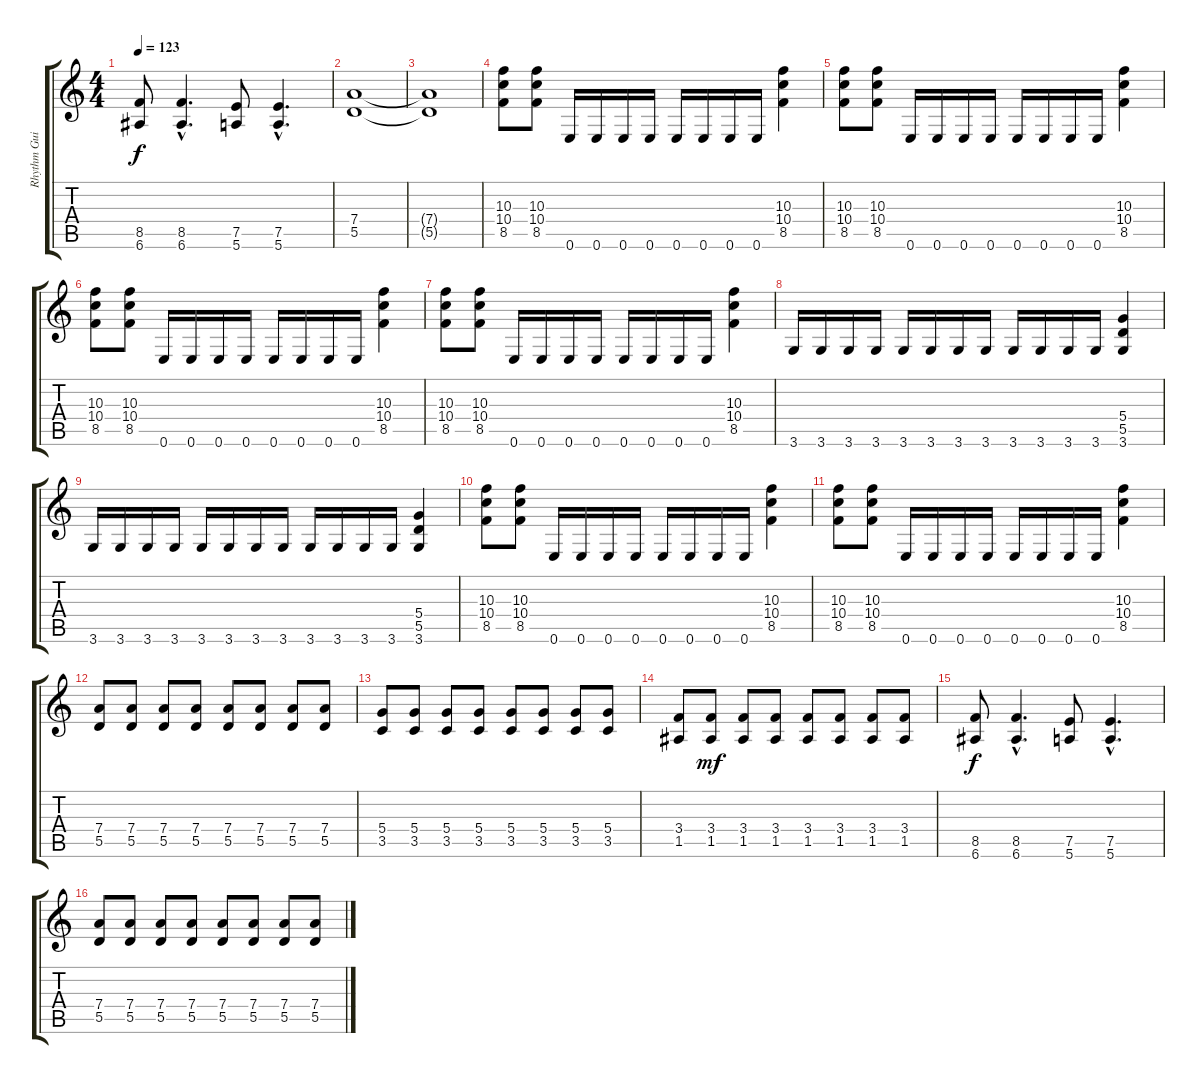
\track ("Rhythm Guitar I" "Rhythm Gui") {instrument overdrivenguitar}
\staff {score tabs}
\tuning (E4 B3 G3 D3 A2 E2) {hide}
\ts (4 4)
\tempo 123
\clef g2
\ks c
(8.5 6.6).8{dy f} (8.5{hac} 6.6{hac}).4{d} (7.5 5.6).8 (7.5{hac} 5.6{hac}).4{d} |
(7.4 5.5).1 |
(7.4{t} 5.5{t}).1 |
(10.3 10.4 8.5).8 (10.3 10.4 8.5).8 0.6.16 0.6.16 0.6.16 0.6.16 0.6.16 0.6.16 0.6.16 0.6.16 (10.3 10.4 8.5).4 |
(10.3 10.4 8.5).8 (10.3 10.4 8.5).8 0.6.16 0.6.16 0.6.16 0.6.16 0.6.16 0.6.16 0.6.16 0.6.16 (10.3 10.4 8.5).4 |
(10.3 10.4 8.5).8 (10.3 10.4 8.5).8 0.6.16 0.6.16 0.6.16 0.6.16 0.6.16 0.6.16 0.6.16 0.6.16 (10.3 10.4 8.5).4 |
(10.3 10.4 8.5).8 (10.3 10.4 8.5).8 0.6.16 0.6.16 0.6.16 0.6.16 0.6.16 0.6.16 0.6.16 0.6.16 (10.3 10.4 8.5).4 |
3.6.16 3.6.16 3.6.16 3.6.16 3.6.16 3.6.16 3.6.16 3.6.16 3.6.16 3.6.16 3.6.16 3.6.16 (5.4 5.5 3.6).4 |
3.6.16 3.6.16 3.6.16 3.6.16 3.6.16 3.6.16 3.6.16 3.6.16 3.6.16 3.6.16 3.6.16 3.6.16 (5.4 5.5 3.6).4 |
(10.3 10.4 8.5).8 (10.3 10.4 8.5).8 0.6.16 0.6.16 0.6.16 0.6.16 0.6.16 0.6.16 0.6.16 0.6.16 (10.3 10.4 8.5).4 |
(10.3 10.4 8.5).8 (10.3 10.4 8.5).8 0.6.16 0.6.16 0.6.16 0.6.16 0.6.16 0.6.16 0.6.16 0.6.16 (10.3 10.4 8.5).4 |
(7.4 5.5).8 (7.4 5.5).8 (7.4 5.5).8 (7.4 5.5).8 (7.4 5.5).8 (7.4 5.5).8 (7.4 5.5).8 (7.4 5.5).8 |
(5.4 3.5).8 (5.4 3.5).8 (5.4 3.5).8 (5.4 3.5).8 (5.4 3.5).8 (5.4 3.5).8 (5.4 3.5).8 (5.4 3.5).8 |
(3.4 1.5).8 (3.4 1.5).8{dy mf} (3.4 1.5).8 (3.4 1.5).8 (3.4 1.5).8 (3.4 1.5).8 (3.4 1.5).8 (3.4 1.5).8 |
(8.5 6.6).8{dy f} (8.5{hac} 6.6{hac}).4{d} (7.5 5.6).8 (7.5{hac} 5.6{hac}).4{d} |
(7.4 5.5).8 (7.4 5.5).8 (7.4 5.5).8 (7.4 5.5).8 (7.4 5.5).8 (7.4 5.5).8 (7.4 5.5).8 (7.4 5.5).8
